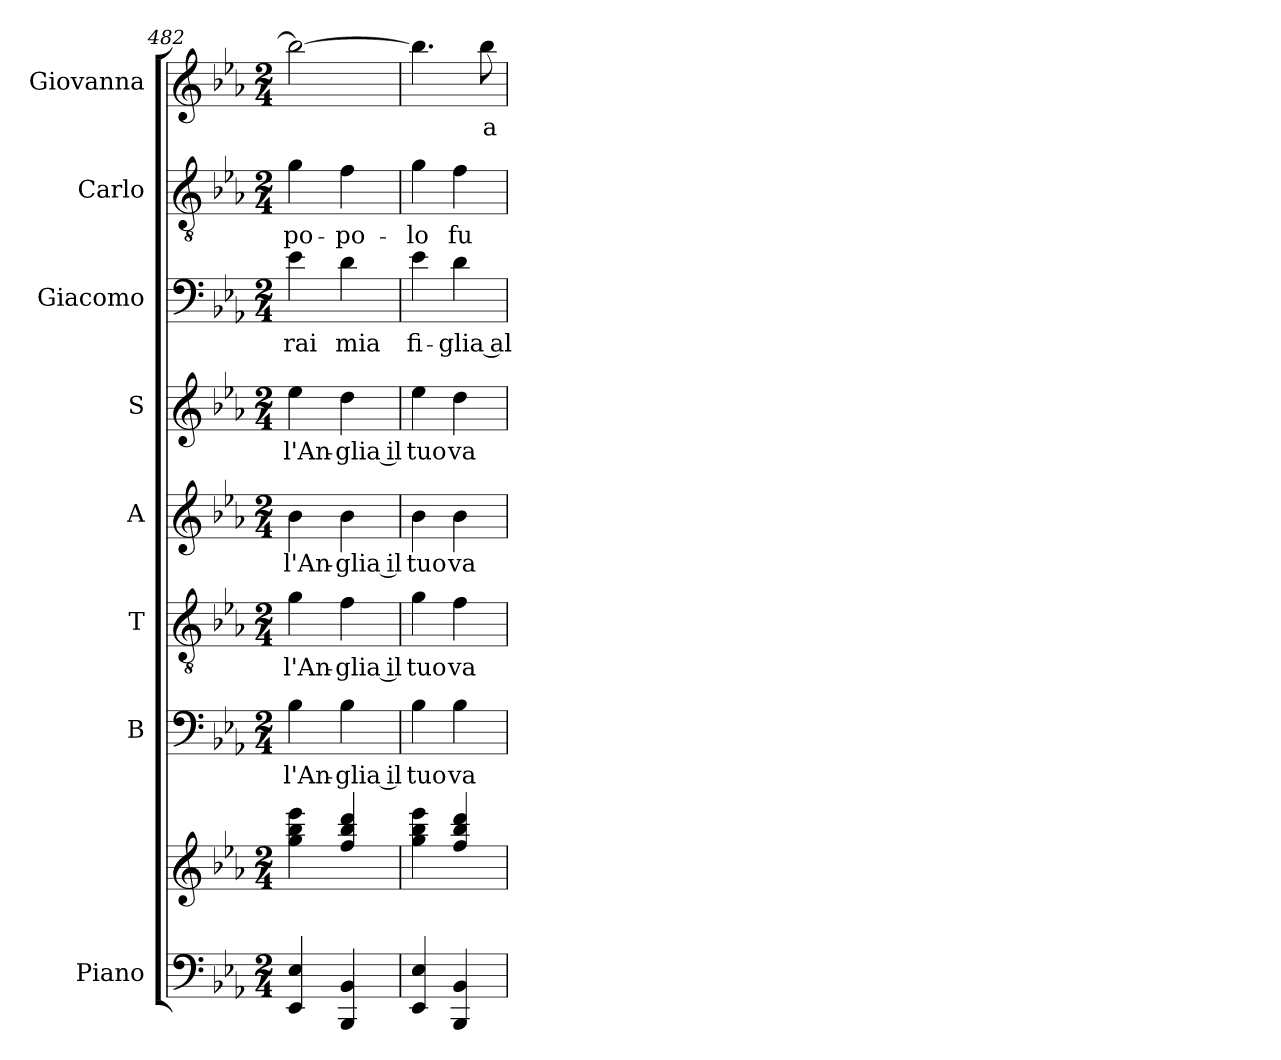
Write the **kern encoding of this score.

**kern	**kern	**kern	**text	**kern	**text	**kern	**text	**kern	**text	**kern	**text	**kern	**text	**kern	**text
*part8	*part8	*part7	*part7	*part6	*part6	*part5	*part5	*part4	*part4	*part3	*part3	*part2	*part2	*part1	*part1
*staff9	*staff8	*staff7	*staff7	*staff6	*staff6	*staff5	*staff5	*staff4	*staff4	*staff3	*staff3	*staff2	*staff2	*staff1	*staff1
*I"Piano	*	*I"B	*	*I"T	*	*I"A	*	*I"S	*	*I"Giacomo	*	*I"Carlo	*	*I"Giovanna	*
*I'Pno	*	*I'B	*	*I'T	*	*I'A	*	*I'S	*	*	*	*	*	*	*
*clefF4	*clefG2	*clefF4	*	*clefGv2	*	*clefG2	*	*clefG2	*	*clefF4	*	*clefGv2	*	*clefG2	*
*k[b-e-a-]	*k[b-e-a-]	*k[b-e-a-]	*	*k[b-e-a-]	*	*k[b-e-a-]	*	*k[b-e-a-]	*	*k[b-e-a-]	*	*k[b-e-a-]	*	*k[b-e-a-]	*
*M2/4	*M2/4	*M2/4	*	*M2/4	*	*M2/4	*	*M2/4	*	*M2/4	*	*M2/4	*	*M2/4	*
=482	=482	=482	=482	=482	=482	=482	=482	=482	=482	=482	=482	=482	=482	=482	=482
!	!	!	!LO:LY:b	!	!LO:LY:b	!	!LO:LY:b	!	!LO:LY:b	!	!LO:LY:b	!	!LO:LY:b	!	!
4EE-/ 4E-/	4gg\ 4bb-\ 4eee-\	4B-\	-l'An-	4g\	-l'An-	4b-\	-l'An-	4ee-\	-l'An-	4e-\	-rai	4g\	po-	2bb-\_	.
!	!	!	!LO:LY:b	!	!LO:LY:b	!	!LO:LY:b	!	!LO:LY:b	!	!LO:LY:b	!	!LO:LY:b	!	!
4BBB-/ 4BB-/	4ff/ 4bb-/ 4ddd/	4B-\	-glia il	4f\	-glia il	4b-\	-glia il	4dd\	-glia il	4d\	mia	4f\	-po-	.	.
=483	=483	=483	=483	=483	=483	=483	=483	=483	=483	=483	=483	=483	=483	=483	=483
!	!	!	!LO:LY:b	!	!LO:LY:b	!	!LO:LY:b	!	!LO:LY:b	!	!LO:LY:b	!	!LO:LY:b	!	!
4EE-/ 4E-/	4gg\ 4bb-\ 4eee-\	4B-\	tuo	4g\	tuo	4b-\	tuo	4ee-\	tuo	4e-\	fi-	4g\	-lo	4.bb-\]	.
!	!	!	!LO:LY:b	!	!LO:LY:b	!	!LO:LY:b	!	!LO:LY:b	!	!LO:LY:b	!	!LO:LY:b	!	!
4BBB-/ 4BB-/	4ff/ 4bb-/ 4ddd/	4B-\	va-	4f\	va-	4b-\	va-	4dd\	va-	4d\	-glia al-	4f\	fu-	.	.
!	!	!	!	!	!	!	!	!	!	!	!	!	!	!	!LO:LY:b
.	.	.	.	.	.	.	.	.	.	.	.	.	.	8bb-\	a-
=	=	=	=	=	=	=	=	=	=	=	=	=	=	=	=
*-	*-	*-	*-	*-	*-	*-	*-	*-	*-	*-	*-	*-	*-	*-	*-
